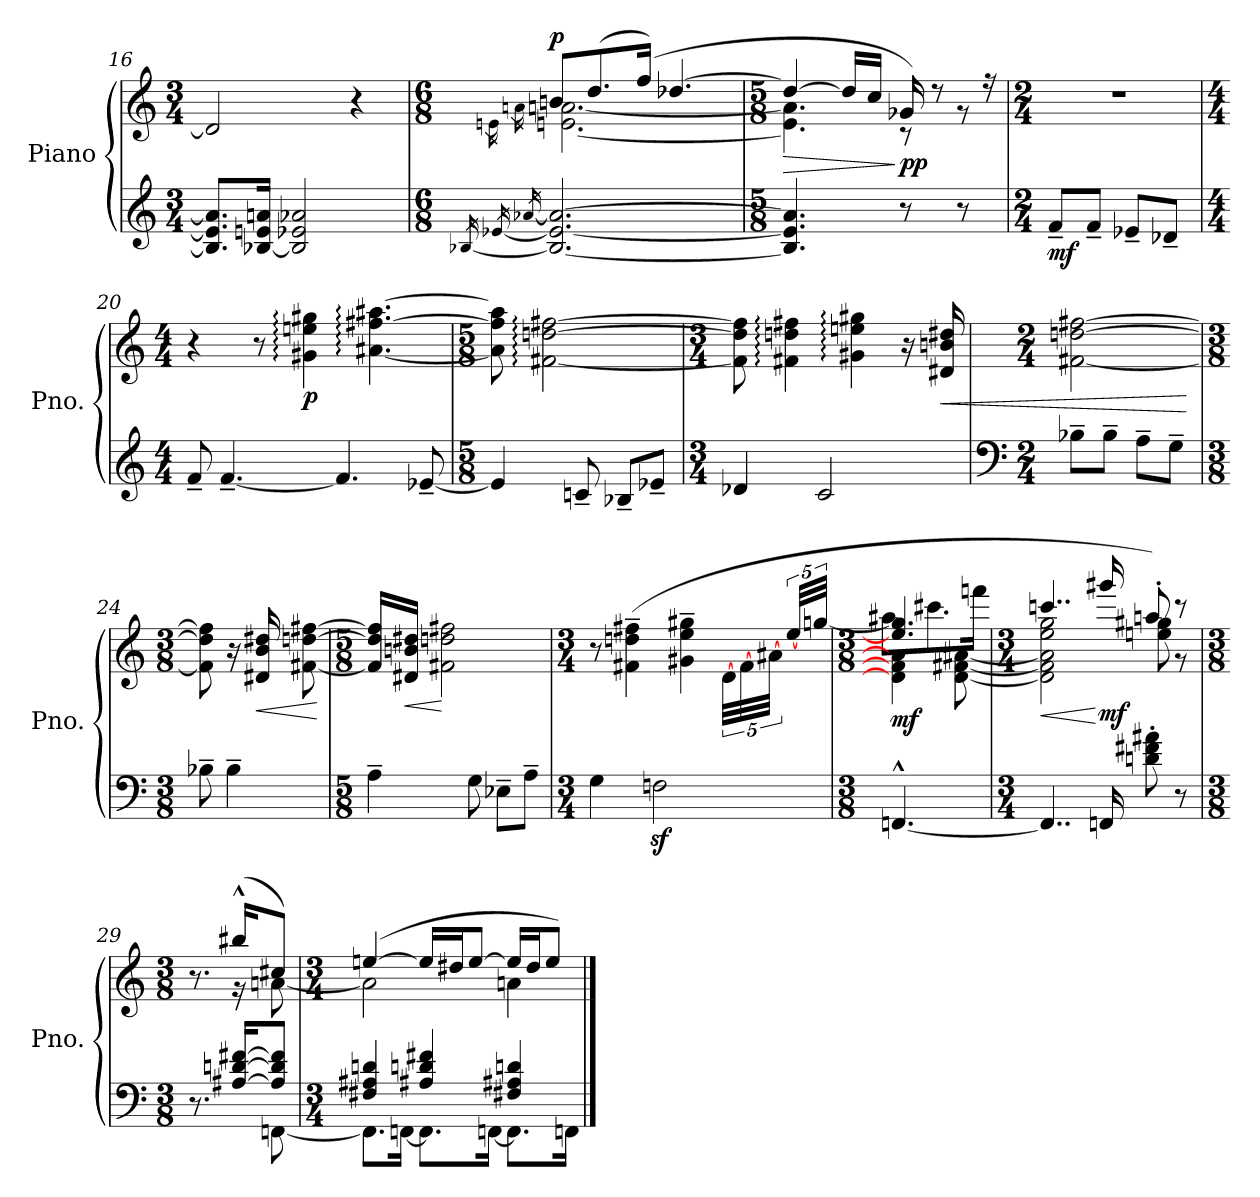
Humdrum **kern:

**kern	**kern	**dynam
*part1	*part1	*part1
*staff2	*staff1	*staff1/2
*I"Piano	*	*
*I'Pno.	*	*
*clefG2	*clefG2	*
*k[]	*k[]	*
*M3/4	*M3/4	*
=16	=16	=16
8.B-/] 8.e-/] 8.a-/]L	2d/]	.
[16B-X/ 16en/ 16an/Jk	.	.
2B-/] 2e-X/ 2a-X/	.	.
.	4r	.
!!LO:LB:g=z
=17	=17	=17
*M6/8	*M6/8	*
[16qB-X/LL	.	.
*	*^	*
*	*	*^	*
[16qe-X/	.	.	16qen\	.
[16qa-X/	.	.	16qan\JJ	.
!	!	!	!	!LO:DY:a
2.B-/_ 2.e-/_ 2.a-/_	(8bn/L	[2.en\ [2.an\	2.ryy	p
.	(>8.dd/	.	.	.
.	(>16ff/Jk)	.	.	.
.	[4.dd-X/	.	.	.
*	*v	*v	*v	*
=18	=18	=18
*M5/8	*M5/8	*
!	!	!LO:HP:b
*	*^	*
4.B-/] 4.e-/] 4.a-/]	4dd-/_	4.e\] 4.a\]	>
.	16dd-/LL]	.	.
.	16cc/JJ	.	.
!	!	!	!LO:DY:n=1:b
8r	16g-X/)	8r	] pp
.	8r	.	.
8r	.	8r	.
.	16r	.	.
*	*v	*v	*
=19	=19	=19
*M2/4	*M2/4	*
!	!	!LO:DY:b=2
8f~/L	2r	mf
8f~/J	.	.
8e-X~/L	.	.
8d-X~/J	.	.
=20	=20	=20
*M4/4	*M4/4	*
8f~/	4r	.
[4.f~/	.	.
.	8r	.
!	!	!LO:DY:b
.	4g#X\: 4een\: 4gg#X\:	p
4.f/]	.	.
.	[4.a#X\: [4.ff#X\: [4.aa#X\:	.
[8e-X~/	.	.
!!LO:LB:g=z
=21	=21	=21
*M5/8	*M5/8	*
4e-/]	8a#\] 8ff#\] 8aa#\]	.
.	[2f#X\: [2ddn\: [2ff#X\:	.
8cn~/	.	.
8B-X~/L	.	.
8e-X~/J	.	.
=22	=22	=22
*M3/4	*M3/4	*
4d-X/	8f#\] 8dd\] 8ff#\]	.
.	4f#X\: 4ddn\: 4ff#X\:	.
2c/	.	.
.	4g#X\: 4een\: 4gg#X\:	.
.	16r	.
!	!	!LO:HP:b
.	16d#X/ 16bn/ 16dd#X/	<
=23	=23	=23
*clefF4	*	*
*M2/4	*M2/4	*
8B-X~\L	[2f#X\ [2ddn\ [2ff#X\	.
8B-~\J	.	.
8A~\L	.	.
8G~\J	.	.
.	.	[
=24	=24	=24
*M3/8	*M3/8	*
8B-X~\	8f#\] 8dd\] 8ff#\]	.
4B-~\	16r	.
!	!	!LO:HP:b
.	16d#X/ 16b/ 16dd#X/	<
.	[8f#X\ [8ddn\ [8ff#X\	.
.	.	[
!!LO:PB:g=z
=25	=25	=25
*M5/8	*M5/8	*
4A~\	16f#/] 16dd/] 16ff#/]LL	.
!	!	!LO:HP:b
.	16d#X/ 16bn/ 16dd#X/JJ	<
.	2f#X\ 2ddn\ 2ff#X\	[
8G\	.	.
8E-X~\L	.	.
8A~\J	.	.
=26	=26	=26
*M3/4	*M3/4	*
*	*^	*
4G\	8r	8ryy	.
!	!LO:TX:b:i:t=cresc.	!	!
*	*v	*v	*
.	(>4f#X\~ 4ddn\~ 4ff#X\~	.
2Fnz<\	.	.
.	4g#X\~ 4ee\~ 4gg#X\~	.
*	*^	*
.	40ryy	[40d\LLL	.
.	40ryy	[40f#\	.
.	40ryy	[40a#X\JJJ	.
.	[40ee/LLL	40ryy	.
.	[40ggn/JJJ	40ryy	.
*	*v	*v	*
=27	=27	=27
*M3/8	*M3/8	*
*	*^	*
*	*	*^	*
!	!	!	!	!LO:DY:b
[4.FFn^^/	4.ee/] 4.gg/]	4d\] 4f#\] 4a#\]	8aa#X\L	mf
.	.	.	8.ccc#X\	.
.	.	[8d\ [8f#X\ [8a#X\	.	.
.	.	.	16fffn\Jk	.
*	*v	*v	*v	*
!!LO:LB:g=z
=28	=28	=28
*M3/4	*M3/4	*
*	*^	*
*	*	*^	*
!	!	!	!	!LO:HP:b
*	*	*v	*v	*
4..FF/]	4..cccn/	2d\] 2f#\] 2a#\] 2ee\ 2gg\	<
!	!	!	!LO:DY:n=1:b
16FFn/	16ggg#X/	.	[ mf
8dn\' 8f#X\' 8a#X\'	8aan'/)	8een\ 8gg#X\	.
8r	8r	8r	.
=29	=29	=29	=29
*M3/8	*M3/8	*	*
*^	*	*	*
8.r	4ryy	8.r	8.ryy	.
[16A#X/ [16dn/ [16f#X/KL	.	(>16bb#X^^/KL	16r	.
8A#/] 8d/] 8f#/]J	[8FFn\	8cc#X/J)	[8an\	.
=30	=30	=30	=30	=30
*M3/4	*	*M3/4	*	*
*	*	*MM58	*	*
4F#X/ 4A#X/ 4dn/	8.FF\L]	(>[4een/	2a\]	.
.	[16FFn\Jk	.	.	.
4A#X/ 4dn/ 4f#X/	8.FF\L]	16ee/LL]	.	.
.	.	16dd#X/J	.	.
.	.	[8ee/J	.	.
.	[16FFn\Jk	.	.	.
4F#X/ 4A#X/ 4dn/	8.FF\L]	16ee/LL]	4an\	.
.	.	16dd#/J	.	.
.	.	8ee/J)	.	.
.	16FFn\Jk	.	.	.
*v	*v	*	*	*
*	*v	*v	*
==	==	==
*-	*-	*-
